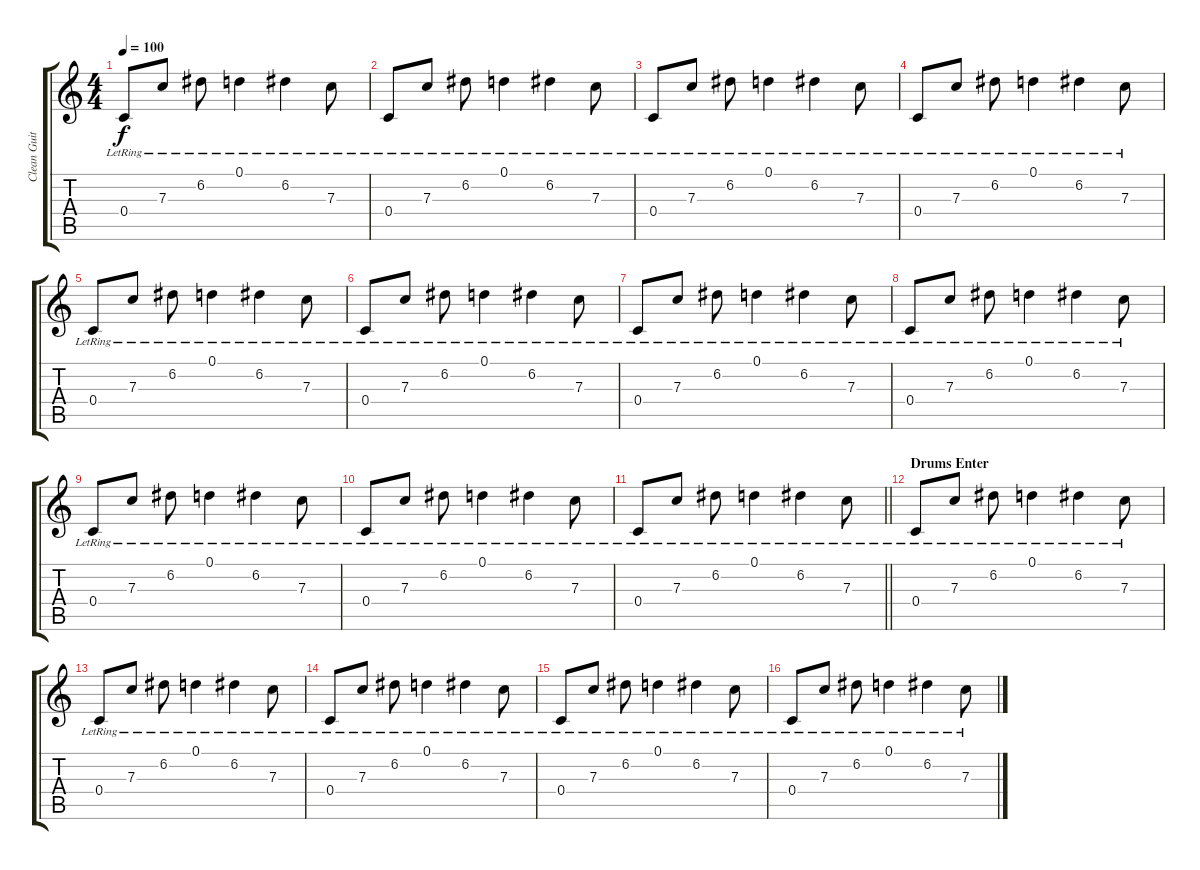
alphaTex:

\track ("Clean Guitar + Fills" "Clean Guit") {instrument acousticguitarsteel}
\staff {score tabs}
\tuning (D4 A3 F3 C3 G2 D2) {hide}
\ts (4 4)
\tempo 100
\clef g2
\ks c
0.4{lr}.8{dy f} 7.3{lr}.8 6.2{lr}.8 0.1{lr}.4 6.2{lr}.4 7.3{lr}.8 |
0.4{lr}.8 7.3{lr}.8 6.2{lr}.8 0.1{lr}.4 6.2{lr}.4 7.3{lr}.8 |
0.4{lr}.8 7.3{lr}.8 6.2{lr}.8 0.1{lr}.4 6.2{lr}.4 7.3{lr}.8 |
0.4{lr}.8 7.3{lr}.8 6.2{lr}.8 0.1{lr}.4 6.2{lr}.4 7.3{lr}.8 |
0.4{lr}.8 7.3{lr}.8 6.2{lr}.8 0.1{lr}.4 6.2{lr}.4 7.3{lr}.8 |
0.4{lr}.8 7.3{lr}.8 6.2{lr}.8 0.1{lr}.4 6.2{lr}.4 7.3{lr}.8 |
0.4{lr}.8 7.3{lr}.8 6.2{lr}.8 0.1{lr}.4 6.2{lr}.4 7.3{lr}.8 |
0.4{lr}.8 7.3{lr}.8 6.2{lr}.8 0.1{lr}.4 6.2{lr}.4 7.3{lr}.8 |
0.4{lr}.8 7.3{lr}.8 6.2{lr}.8 0.1{lr}.4 6.2{lr}.4 7.3{lr}.8 |
0.4{lr}.8 7.3{lr}.8 6.2{lr}.8 0.1{lr}.4 6.2{lr}.4 7.3{lr}.8 |
\barLineRight lightlight
0.4{lr}.8 7.3{lr}.8 6.2{lr}.8 0.1{lr}.4 6.2{lr}.4 7.3{lr}.8 |
\section ("" "Drums Enter")
0.4{lr}.8{volume 10} 7.3{lr}.8 6.2{lr}.8 0.1{lr}.4 6.2{lr}.4 7.3{lr}.8 |
0.4{lr}.8 7.3{lr}.8 6.2{lr}.8 0.1{lr}.4 6.2{lr}.4 7.3{lr}.8 |
0.4{lr}.8 7.3{lr}.8 6.2{lr}.8 0.1{lr}.4 6.2{lr}.4 7.3{lr}.8 |
0.4{lr}.8 7.3{lr}.8 6.2{lr}.8 0.1{lr}.4 6.2{lr}.4 7.3{lr}.8 |
0.4{lr}.8 7.3{lr}.8 6.2{lr}.8 0.1{lr}.4 6.2{lr}.4 7.3{lr}.8
